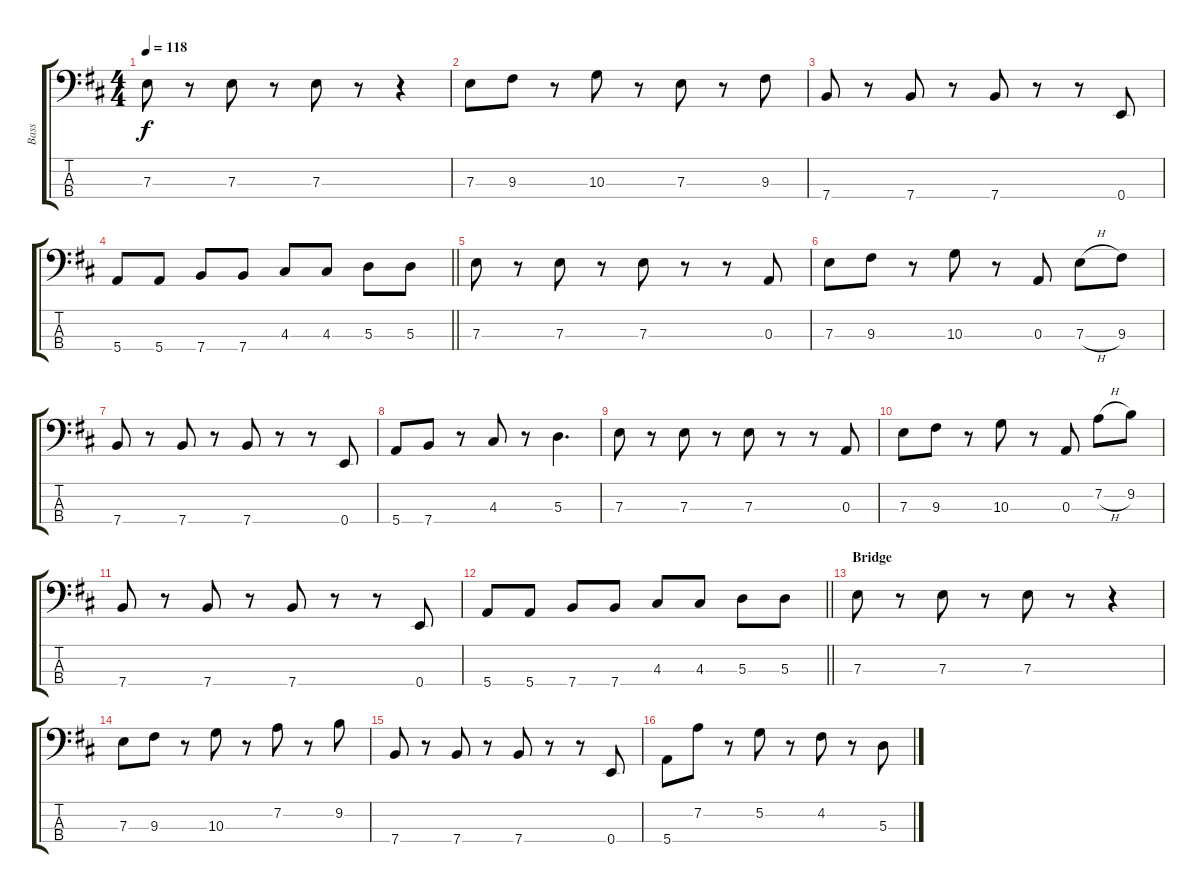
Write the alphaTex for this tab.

\track ("Bass" "Bass") {instrument electricbasspick}
\staff {score tabs}
\tuning (G2 D2 A1 E1) {hide}
\ts (4 4)
\tempo 118
\clef f4
\ks bminor
7.3.8{dy f} r.8 7.3.8 r.8 7.3.8 r.8 r.4 |
7.3.8 9.3.8 r.8 10.3.8 r.8 7.3.8 r.8 9.3.8 |
7.4.8 r.8 7.4.8 r.8 7.4.8 r.8 r.8 0.4.8 |
\barLineRight lightlight
5.4.8 5.4.8 7.4.8 7.4.8 4.3.8 4.3.8 5.3.8 5.3.8 |
7.3.8 r.8 7.3.8 r.8 7.3.8 r.8 r.8 0.3.8 |
7.3.8 9.3.8 r.8 10.3.8 r.8 0.3.8 7.3{h}.8 9.3.8 |
7.4.8 r.8 7.4.8 r.8 7.4.8 r.8 r.8 0.4.8 |
5.4.8 7.4.8 r.8 4.3.8 r.8 5.3.4{d} |
7.3.8 r.8 7.3.8 r.8 7.3.8 r.8 r.8 0.3.8 |
7.3.8 9.3.8 r.8 10.3.8 r.8 0.3.8 7.2{h}.8 9.2.8 |
7.4.8 r.8 7.4.8 r.8 7.4.8 r.8 r.8 0.4.8 |
\barLineRight lightlight
5.4.8 5.4.8 7.4.8 7.4.8 4.3.8 4.3.8 5.3.8 5.3.8 |
\section ("" "Bridge")
7.3.8 r.8 7.3.8 r.8 7.3.8 r.8 r.4 |
7.3.8 9.3.8 r.8 10.3.8 r.8 7.2.8 r.8 9.2.8 |
7.4.8 r.8 7.4.8 r.8 7.4.8 r.8 r.8 0.4.8 |
5.4.8 7.2.8 r.8 5.2.8 r.8 4.2.8 r.8 5.3.8
